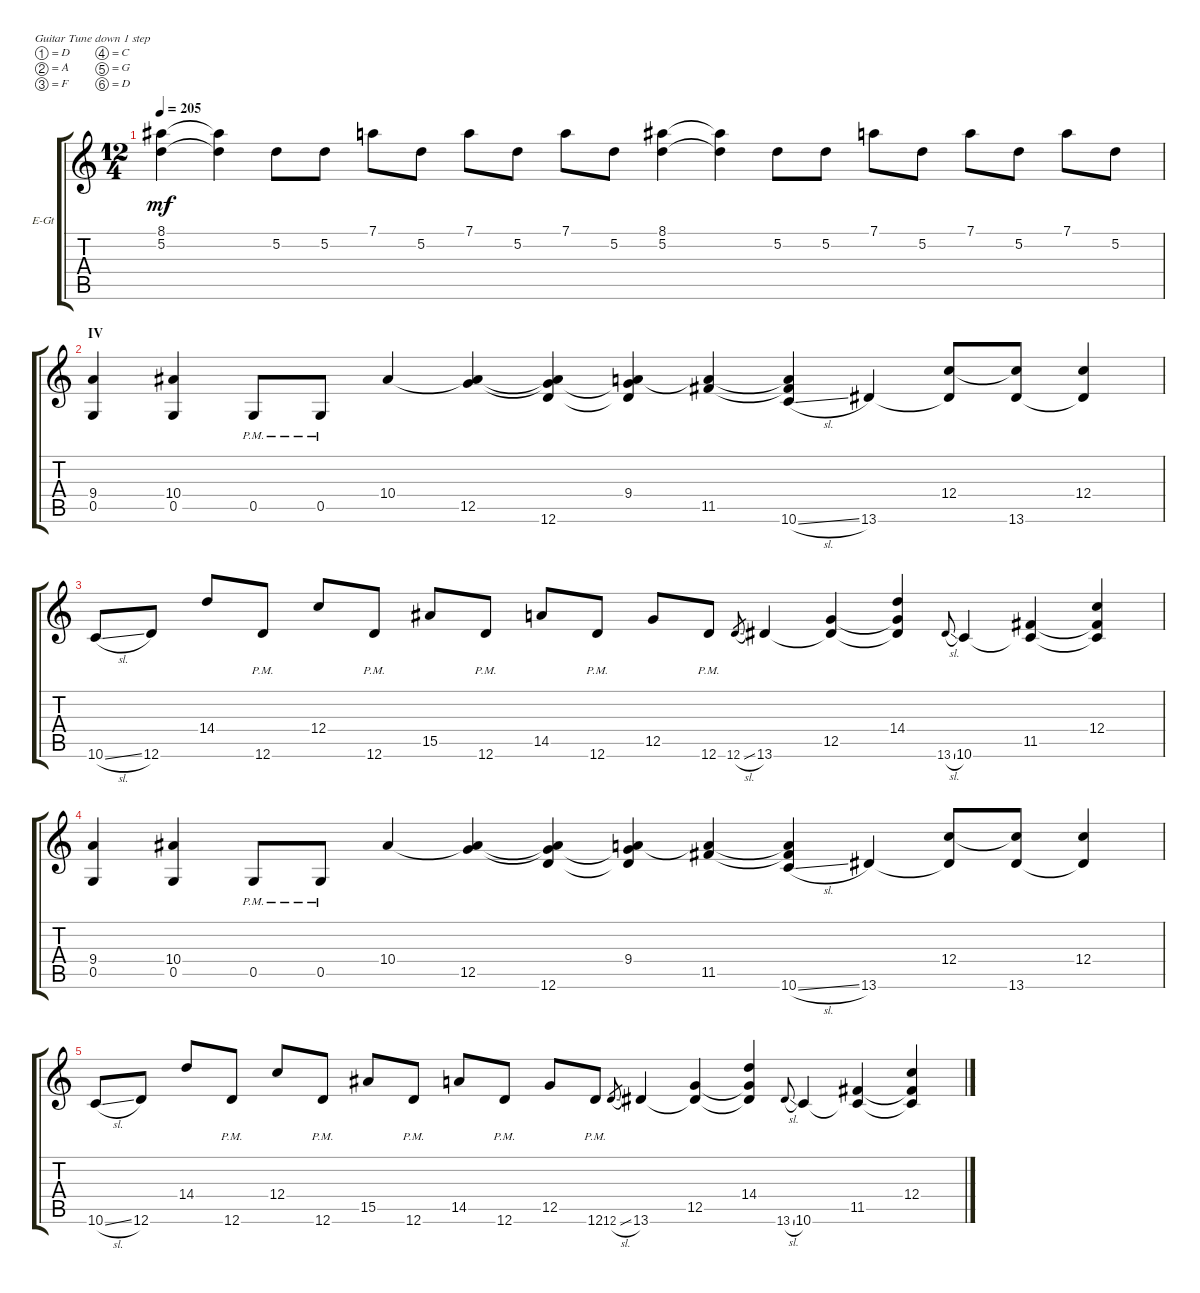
\defaultSystemsLayout 4
\bracketExtendMode groupsimilarinstruments
\firstSystemTrackNameOrientation horizontal
\otherSystemsTrackNameOrientation horizontal
\track ("Arnaud" "E-Gt") {instrument distortionguitar}
\staff {score tabs}
\tuning (D4 A3 F3 C3 G2 D2)
\ts (12 4)
\tempo 205
\clef g2
\ks c
(5.2 8.1).4{dy mf} (8.1{t} 5.2{t}).4 5.2.8 5.2.8 7.1.8 5.2.8 7.1.8 5.2.8 7.1.8 5.2.8 (5.2 8.1).4 (8.1{t} 5.2{t}).4 5.2.8 5.2.8 7.1.8 5.2.8 7.1.8 5.2.8 7.1.8 5.2.8 |
\section ("" "IV")
(0.5 9.4).4 (0.5 10.4).4 0.5{pm}.8 0.5{pm}.8 10.4.4 (12.5 10.4{t}).4 (12.6 12.5{t} 10.4{t}).4 (9.4 12.6{t} 12.5{t}).4 (11.5 9.4{t}).4 (10.6{sl} 11.5{t} 9.4{t}).4 13.6.4 (12.4 13.6{t}).8 (13.6 12.4{t}).8 (12.4 13.6{t}).4 |
10.6{sl}.8 12.6.8 14.4.8 12.6{pm}.8 12.4.8 12.6{pm}.8 15.5.8 12.6{pm}.8 14.5.8 12.6{pm}.8 12.5.8 12.6{pm}.8 12.6{sl}.8{gr} 13.6.4 (12.5 13.6{t}).4 (14.4 12.5{t} 13.6{t}).4 13.6{sl}.8{gr onbeat} 10.6.4 (11.5 10.6{t}).4 (12.4 10.6{t} 11.5{t}).4 |
(0.5 9.4).4 (0.5 10.4).4 0.5{pm}.8 0.5{pm}.8 10.4.4 (12.5 10.4{t}).4 (12.6 12.5{t} 10.4{t}).4 (9.4 12.6{t} 12.5{t}).4 (11.5 9.4{t}).4 (10.6{sl} 11.5{t} 9.4{t}).4 13.6.4 (12.4 13.6{t}).8 (13.6 12.4{t}).8 (12.4 13.6{t}).4 |
10.6{sl}.8 12.6.8 14.4.8 12.6{pm}.8 12.4.8 12.6{pm}.8 15.5.8 12.6{pm}.8 14.5.8 12.6{pm}.8 12.5.8 12.6{pm}.8 12.6{sl}.8{gr} 13.6.4 (12.5 13.6{t}).4 (14.4 12.5{t} 13.6{t}).4 13.6{sl}.8{gr onbeat} 10.6.4 (11.5 10.6{t}).4 (12.4 10.6{t} 11.5{t}).4
